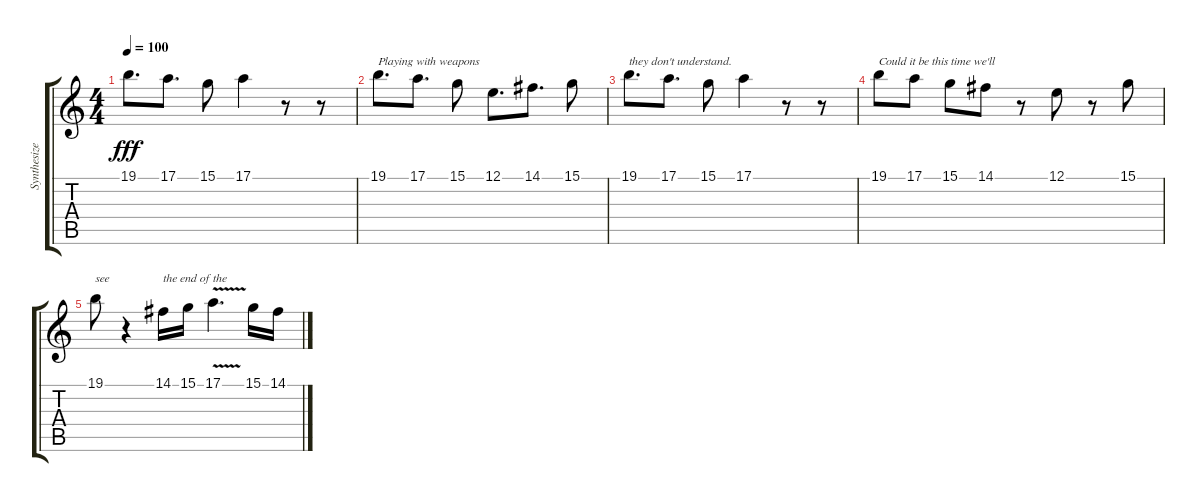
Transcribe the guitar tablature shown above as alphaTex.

\track ("Synthesizer (Staff 1)" "Synthesize") {instrument lead7fifths}
\staff {score tabs}
\tuning (E4 B3 G3 D3 A2 E2) {hide}
\ts (4 4)
\tempo 100
\clef g2
\ks c
19.1.8{d dy fff} 17.1.8{d} 15.1.8 17.1.4 r.8 r.8 |
19.1.8{d txt "Playing with weapons"} 17.1.8{d} 15.1.8 12.1.8{d} 14.1.8{d} 15.1.8 |
19.1.8{d txt "they don't understand."} 17.1.8{d} 15.1.8 17.1.4 r.8 r.8 |
19.1.8{txt "Could it be this time we'll"} 17.1.8 15.1.8 14.1.8 r.8 12.1.8 r.8 15.1.8 |
19.1.8{txt "see"} r.4 14.1.16{txt "the end of the"} 15.1.16 17.1{v}.4{d} 15.1.16 14.1.16
